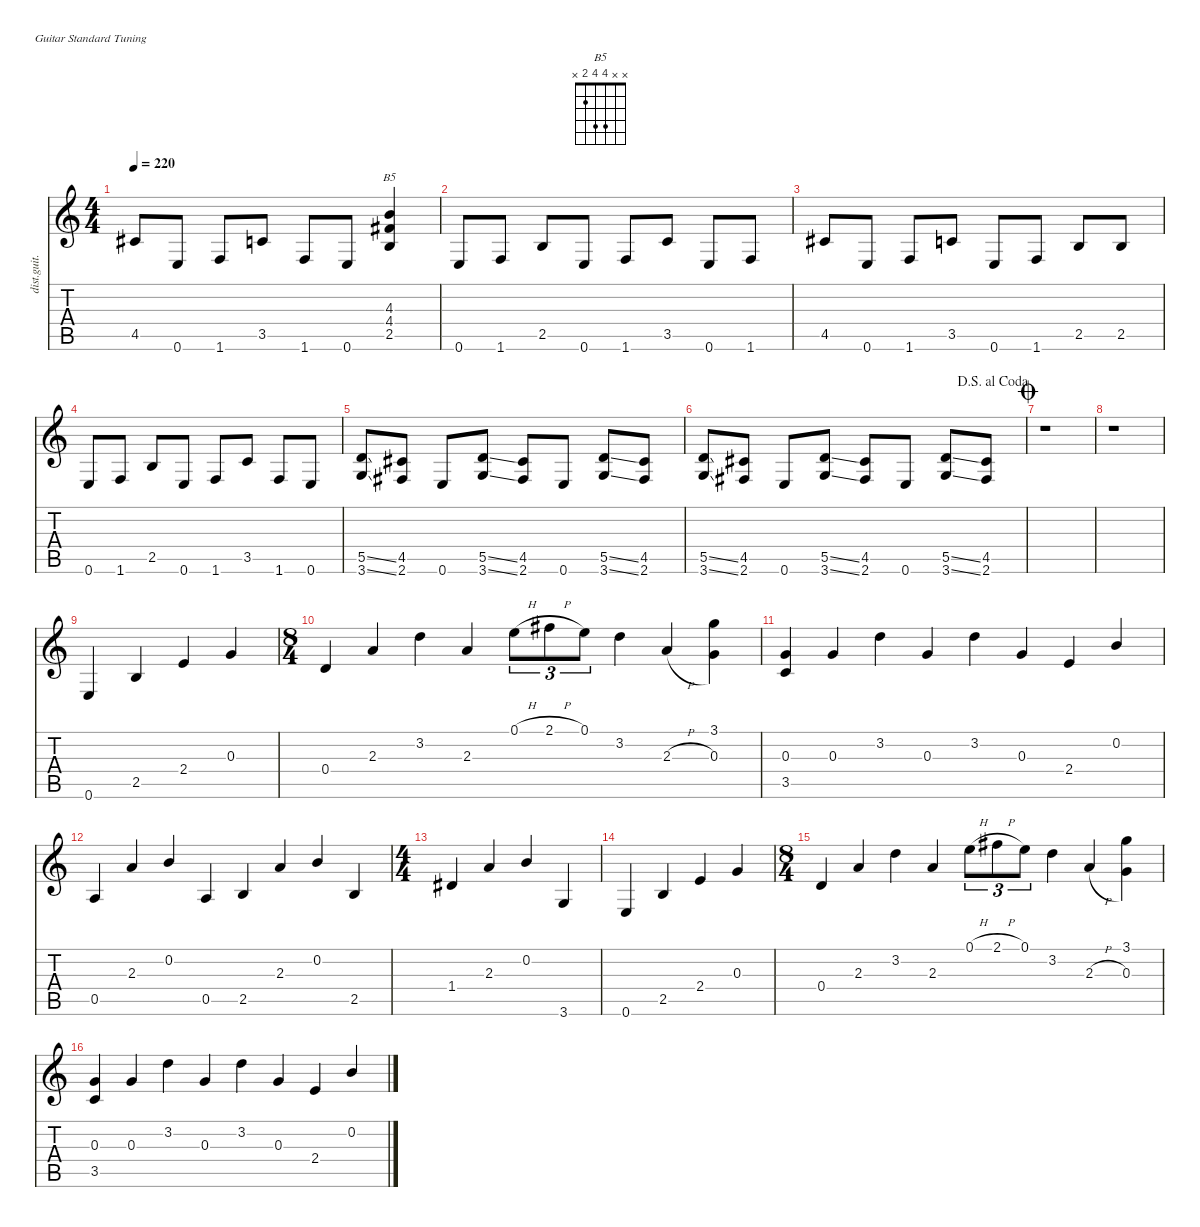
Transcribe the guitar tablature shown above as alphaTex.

\defaultSystemsLayout 4
\hideDynamics
\bracketExtendMode nobrackets
\track ("Guitar 1(Main Rhythm)" "dist.guit.") {instrument distortionguitar}
\staff {score tabs}
\tuning (E4 B3 G3 D3 A2 E2)
\chord ("B5" x x 4 4 2 x) {showfingering false}
\ts (4 4)
\tempo 220
\clef g2
\ks c
4.5{acc #}.8{dy f beam Up} 0.6.8{beam Up} 1.6.8{beam Up} 3.5.8{beam Up} 1.6.8{beam Up} 0.6.8{beam Up} (4.3 4.4{acc #} 2.5).4{ch "B5" beam Up} |
0.6.8{beam Up} 1.6.8{beam Up} 2.5.8{beam Up} 0.6.8{beam Up} 1.6.8{beam Up} 3.5.8{beam Up} 0.6.8{beam Up} 1.6.8{beam Up} |
\scale
0.278743 4.5{acc #}.8{beam Up} 0.6.8{beam Up} 1.6.8{beam Up} 3.5.8{beam Up} 0.6.8{beam Up} 1.6.8{beam Up} 2.5.8{beam Up} 2.5.8{beam Up} |
\scale
0.244463 0.6.8{beam Up} 1.6.8{beam Up} 2.5.8{beam Up} 0.6.8{beam Up} 1.6.8{beam Up} 3.5.8{beam Up} 1.6.8{beam Up} 0.6.8{beam Up} |
\scale
0.23233 (5.5{ss} 3.6{ss}).8{beam Up} (4.5{acc #} 2.6{acc #}).8{beam Up} 0.6.8{beam Up} (5.5{ss} 3.6{ss}).8{beam Up} (4.5{acc #} 2.6{acc #}).8{beam Up} 0.6.8{beam Up} (5.5{ss} 3.6{ss}).8{beam Up} (4.5{acc #} 2.6{acc #}).8{beam Up} |
\jump dalsegnoalcoda
\scale
0.244464 (5.5{ss} 3.6{ss}).8{beam Up} (4.5{acc #} 2.6{acc #}).8{beam Up} 0.6.8{beam Up} (5.5{ss} 3.6{ss}).8{beam Up} (4.5{acc #} 2.6{acc #}).8{beam Up} 0.6.8{beam Up} (5.5{ss} 3.6{ss}).8{beam Up} (4.5{acc #} 2.6{acc #}).8{beam Up} |
\jump coda
r.1{beam Down} |
r.1{beam Down} |
0.6.4{beam Up} 2.5.4{beam Up} 2.4.4{beam Up} 0.3.4{beam Up} |
\ts (8 4)
0.4.4{beam Up} 2.3.4{beam Up} 3.2.4{beam Down} 2.3.4{beam Up} 0.1{h}.8{tu (3 2) beam Down} 2.1{h acc #}.8{tu (3 2) beam Down} 0.1.8{tu (3 2) beam Down} 3.2.4{beam Down} 2.3{h}.4{beam Up} (3.1 0.3).4{beam Down} |
(0.3 3.5).4{beam Up} 0.3.4{beam Up} 3.2.4{beam Down} 0.3.4{beam Up} 3.2.4{beam Down} 0.3.4{beam Up} 2.4.4{beam Up} 0.2.4{beam Up} |
0.5.4{beam Up} 2.3.4{beam Up} 0.2.4{beam Up} 0.5.4{beam Up} 2.5.4{beam Up} 2.3.4{beam Up} 0.2.4{beam Up} 2.5.4{beam Up} |
\ts (4 4)
1.4{acc #}.4{beam Up} 2.3.4{beam Up} 0.2.4{beam Up} 3.6.4{beam Up} |
0.6.4{beam Up} 2.5.4{beam Up} 2.4.4{beam Up} 0.3.4{beam Up} |
\ts (8 4)
0.4.4{beam Up} 2.3.4{beam Up} 3.2.4{beam Down} 2.3.4{beam Up} 0.1{h}.8{tu (3 2) beam Down} 2.1{h acc #}.8{tu (3 2) beam Down} 0.1.8{tu (3 2) beam Down} 3.2.4{beam Down} 2.3{h}.4{beam Up} (3.1 0.3).4{beam Down} |
(0.3 3.5).4{beam Up} 0.3.4{beam Up} 3.2.4{beam Down} 0.3.4{beam Up} 3.2.4{beam Down} 0.3.4{beam Up} 2.4.4{beam Up} 0.2.4{beam Up}
